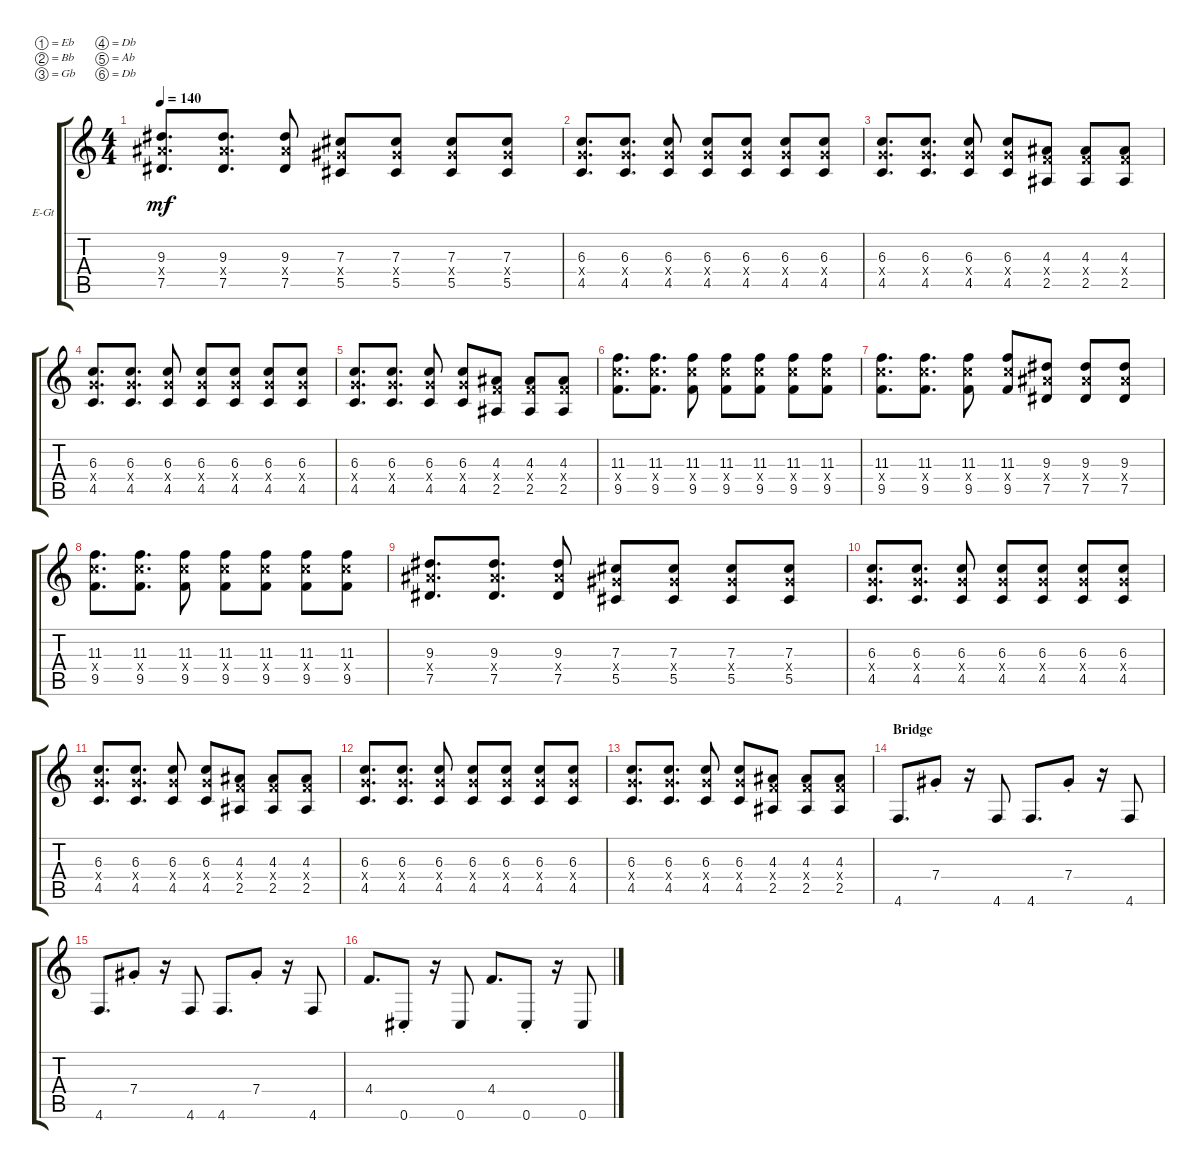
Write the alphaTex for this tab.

\defaultSystemsLayout 4
\bracketExtendMode groupsimilarinstruments
\firstSystemTrackNameOrientation horizontal
\otherSystemsTrackNameOrientation horizontal
\track ("Lead - Paul Marc" "E-Gt") {instrument distortionguitar}
\staff {score tabs}
\tuning (Eb4 Bb3 Gb3 Db3 Ab2 Db2)
\ts (4 4)
\tempo 140
\clef g2
\ks c
(7.5 9.4{x} 9.3).8{d dy mf} (7.5 9.4{x} 9.3).8{d} (7.5 9.4{x} 9.3).8 (5.5 7.4{x} 7.3).8 (5.5 7.4{x} 7.3).8 (5.5 7.4{x} 7.3).8 (5.5 7.4{x} 7.3).8 |
(4.5 6.4{x} 6.3).8{d} (4.5 6.4{x} 6.3).8{d} (4.5 6.4{x} 6.3).8 (4.5 6.4{x} 6.3).8 (4.5 6.4{x} 6.3).8 (4.5 6.4{x} 6.3).8 (4.5 6.4{x} 6.3).8 |
(4.5 6.4{x} 6.3).8{d} (4.5 6.4{x} 6.3).8{d} (4.5 6.4{x} 6.3).8 (4.5 6.4{x} 6.3).8 (2.5 4.4{x} 4.3).8 (2.5 4.4{x} 4.3).8 (2.5 4.4{x} 4.3).8 |
(4.5 6.4{x} 6.3).8{d} (4.5 6.4{x} 6.3).8{d} (4.5 6.4{x} 6.3).8 (4.5 6.4{x} 6.3).8 (4.5 6.4{x} 6.3).8 (4.5 6.4{x} 6.3).8 (4.5 6.4{x} 6.3).8 |
(4.5 6.4{x} 6.3).8{d} (4.5 6.4{x} 6.3).8{d} (4.5 6.4{x} 6.3).8 (4.5 6.4{x} 6.3).8 (2.5 4.4{x} 4.3).8 (2.5 4.4{x} 4.3).8 (2.5 4.4{x} 4.3).8 |
(9.5 11.4{x} 11.3).8{d} (9.5 11.4{x} 11.3).8{d} (9.5 11.4{x} 11.3).8 (9.5 11.4{x} 11.3).8 (9.5 11.4{x} 11.3).8 (9.5 11.4{x} 11.3).8 (9.5 11.4{x} 11.3).8 |
(9.5 11.4{x} 11.3).8{d} (9.5 11.4{x} 11.3).8{d} (9.5 11.4{x} 11.3).8 (9.5 11.4{x} 11.3).8 (7.5 9.4{x} 9.3).8 (7.5 9.4{x} 9.3).8 (7.5 9.4{x} 9.3).8 |
(9.5 11.4{x} 11.3).8{d} (9.5 11.4{x} 11.3).8{d} (9.5 11.4{x} 11.3).8 (9.5 11.4{x} 11.3).8 (9.5 11.4{x} 11.3).8 (9.5 11.4{x} 11.3).8 (9.5 11.4{x} 11.3).8 |
(7.5 9.4{x} 9.3).8{d} (7.5 9.4{x} 9.3).8{d} (7.5 9.4{x} 9.3).8 (5.5 7.4{x} 7.3).8 (5.5 7.4{x} 7.3).8 (5.5 7.4{x} 7.3).8 (5.5 7.4{x} 7.3).8 |
(4.5 6.4{x} 6.3).8{d} (4.5 6.4{x} 6.3).8{d} (4.5 6.4{x} 6.3).8 (4.5 6.4{x} 6.3).8 (4.5 6.4{x} 6.3).8 (4.5 6.4{x} 6.3).8 (4.5 6.4{x} 6.3).8 |
(4.5 6.4{x} 6.3).8{d} (4.5 6.4{x} 6.3).8{d} (4.5 6.4{x} 6.3).8 (4.5 6.4{x} 6.3).8 (2.5 4.4{x} 4.3).8 (2.5 4.4{x} 4.3).8 (2.5 4.4{x} 4.3).8 |
(4.5 6.4{x} 6.3).8{d} (4.5 6.4{x} 6.3).8{d} (4.5 6.4{x} 6.3).8 (4.5 6.4{x} 6.3).8 (4.5 6.4{x} 6.3).8 (4.5 6.4{x} 6.3).8 (4.5 6.4{x} 6.3).8 |
(4.5 6.4{x} 6.3).8{d} (4.5 6.4{x} 6.3).8{d} (4.5 6.4{x} 6.3).8 (4.5 6.4{x} 6.3).8 (2.5 4.4{x} 4.3).8 (2.5 4.4{x} 4.3).8 (2.5 4.4{x} 4.3).8 |
\section ("" "Bridge")
4.6.8{d} 7.4{st}.8 r.16 4.6.8 4.6.8{d} 7.4{st}.8 r.16 4.6.8 |
4.6.8{d} 7.4{st}.8 r.16 4.6.8 4.6.8{d} 7.4{st}.8 r.16 4.6.8 |
4.4.8{d} 0.6{st}.8 r.16 0.6.8 4.4.8{d} 0.6{st}.8 r.16 0.6.8
